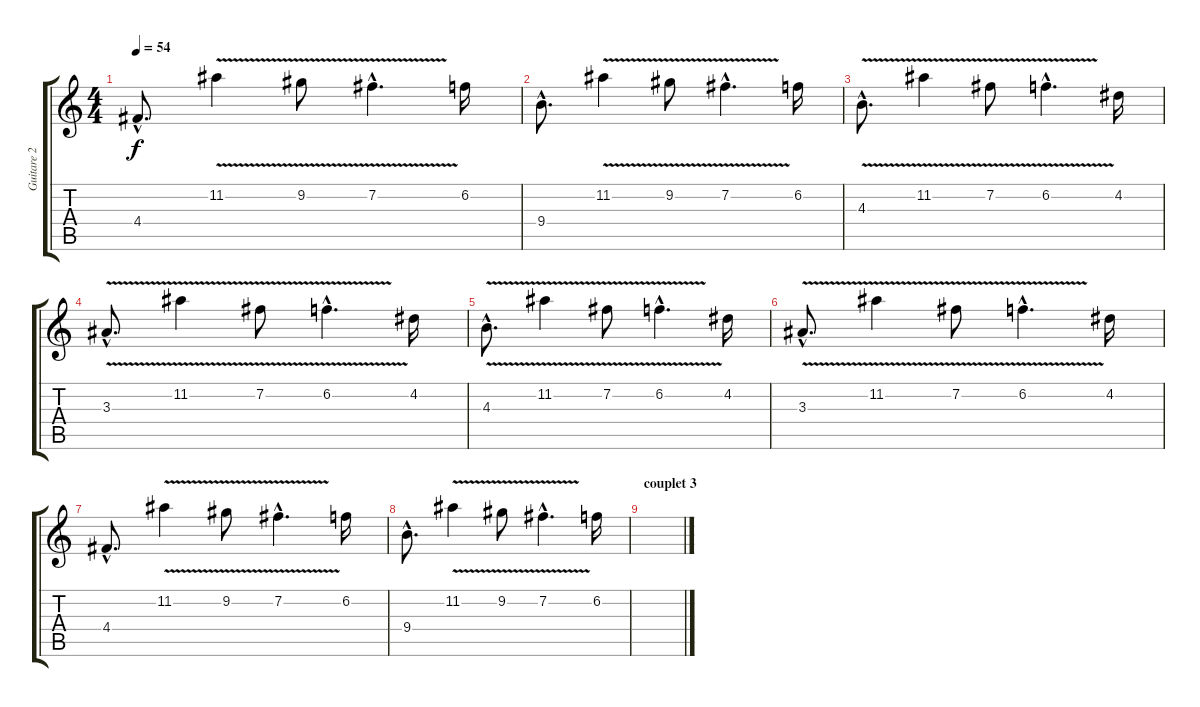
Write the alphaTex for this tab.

\track ("Guitare 2" "Guitare 2") {instrument overdrivenguitar}
\staff {score tabs}
\tuning (E4 B3 G3 D3 A2 E2) {hide}
\ts (4 4)
\tempo 54
\clef g2
\ks c
4.4{hac}.8{d dy f} 11.2{v}.4 9.2{v}.8 7.2{v hac}.4{d} 6.2.16 |
9.4{hac}.8{d} 11.2{v}.4 9.2{v}.8 7.2{v hac}.4{d} 6.2.16 |
4.3{v hac}.8{d} 11.2{v}.4 7.2{v}.8 6.2{v hac}.4{d} 4.2.16 |
3.3{v hac}.8{d} 11.2{v}.4 7.2{v}.8 6.2{v hac}.4{d} 4.2.16 |
4.3{v hac}.8{d} 11.2{v}.4 7.2{v}.8 6.2{v hac}.4{d} 4.2.16 |
3.3{v hac}.8{d} 11.2{v}.4 7.2{v}.8 6.2{v hac}.4{d} 4.2.16 |
4.4{hac}.8{d} 11.2{v}.4 9.2{v}.8 7.2{v hac}.4{d} 6.2.16 |
9.4{hac}.8{d} 11.2{v}.4 9.2{v}.8 7.2{v hac}.4{d} 6.2.16 |
\section ("" "couplet 3")
